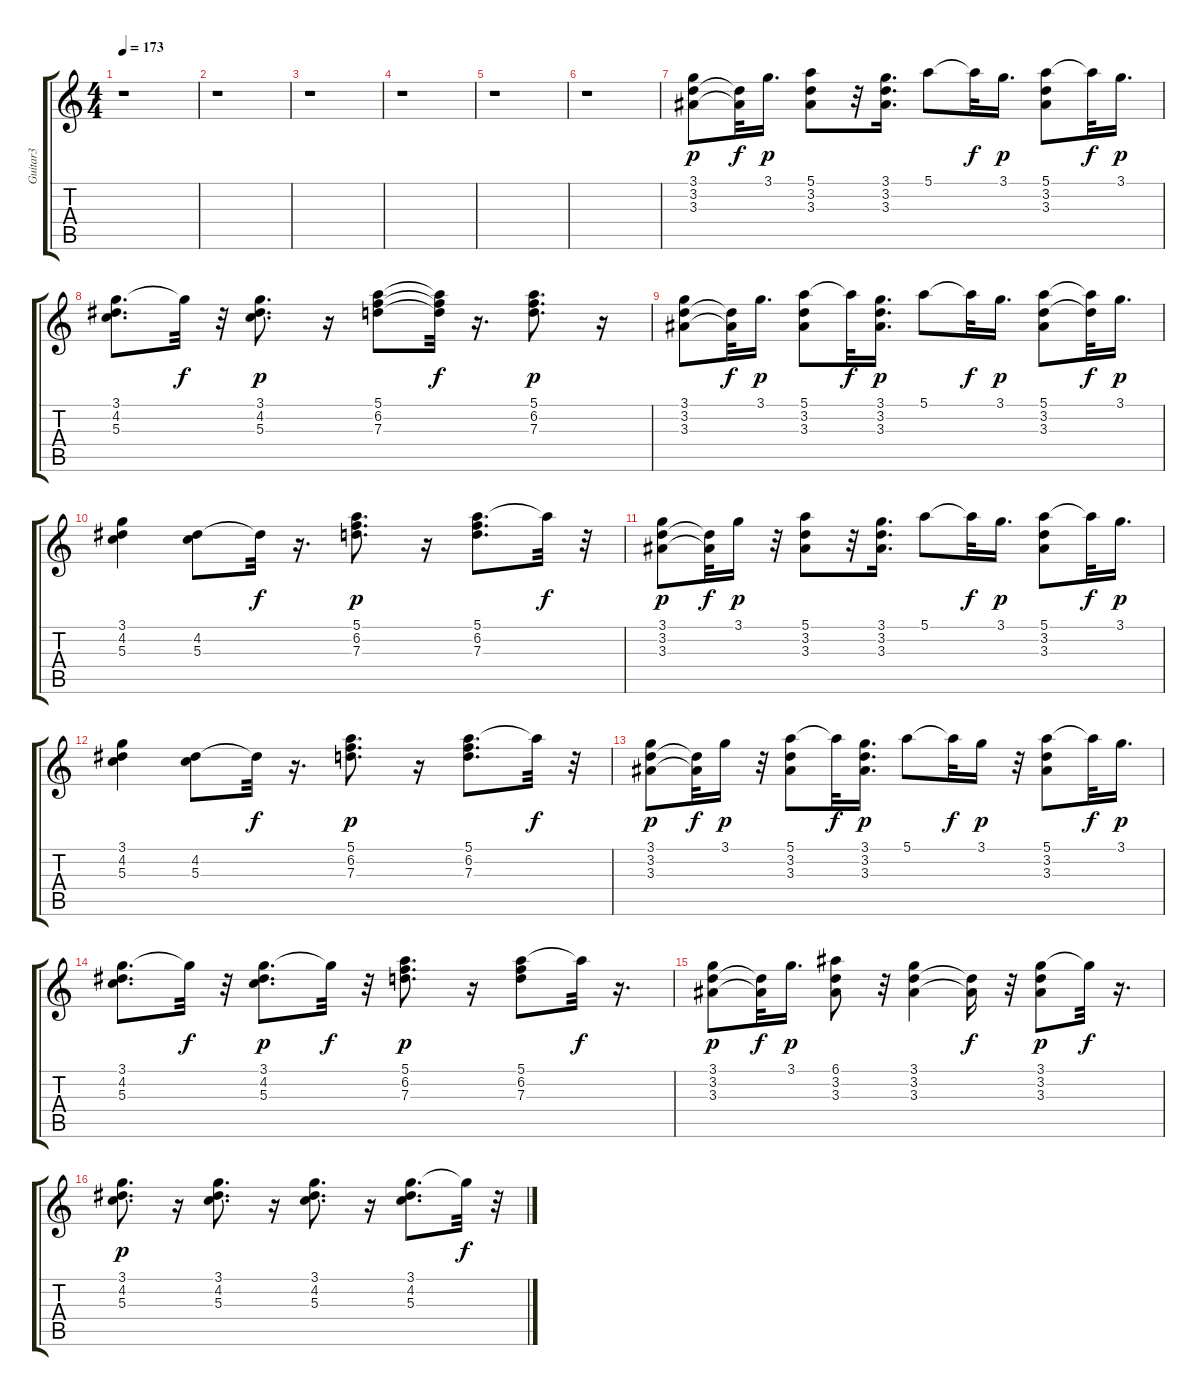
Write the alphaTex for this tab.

\track ("Guitar3" "Guitar3") {instrument electricguitarclean}
\staff {score tabs}
\tuning (E4 B3 G3 D3 A2 E2) {hide}
\ts (4 4)
\tempo 173
\clef g2
\ks c
r.1{dy f} |
r.1 |
r.1 |
r.1 |
r.1 |
r.1 |
(3.1 3.2 3.3).8{dy p} (3.2{t} 3.3{t}).32{dy f} 3.1.16{d dy p} (5.1 3.2 3.3).8 r.32 (3.1 3.2 3.3).16{d} 5.1.8 5.1{t}.32{dy f} 3.1.16{d dy p} (5.1 3.2 3.3).8 5.1{t}.32{dy f} 3.1.16{d dy p} |
(3.1 4.2 5.3).8{d} 3.1{t}.32{dy f} r.32 (3.1 4.2 5.3).8{d dy p} r.16 (5.1 6.2 7.3).8 (5.1{t} 6.2{t} 7.3{t}).32{dy f} r.16{d} (5.1 6.2 7.3).8{d dy p} r.16 |
(3.1 3.2 3.3).8 (3.2{t} 3.3{t}).32{dy f} 3.1.16{d dy p} (5.1 3.2 3.3).8 5.1{t}.32{dy f} (3.1 3.2 3.3).16{d dy p} 5.1.8 5.1{t}.32{dy f} 3.1.16{d dy p} (5.1 3.2 3.3).8 (5.1{t} 3.2{t}).32{dy f} 3.1.16{d dy p} |
(3.1 4.2 5.3).4 (4.2 5.3).8 4.2{t}.32{dy f} r.16{d} (5.1 6.2 7.3).8{d dy p} r.16 (5.1 6.2 7.3).8{d} 5.1{t}.32{dy f} r.32 |
(3.1 3.2 3.3).8{dy p} (3.2{t} 3.3{t}).32{dy f} 3.1.16{dy p} r.32 (5.1 3.2 3.3).8 r.32 (3.1 3.2 3.3).16{d} 5.1.8 5.1{t}.32{dy f} 3.1.16{d dy p} (5.1 3.2 3.3).8 5.1{t}.32{dy f} 3.1.16{d dy p} |
(3.1 4.2 5.3).4 (4.2 5.3).8 4.2{t}.32{dy f} r.16{d} (5.1 6.2 7.3).8{d dy p} r.16 (5.1 6.2 7.3).8{d} 5.1{t}.32{dy f} r.32 |
(3.1 3.2 3.3).8{dy p} (3.2{t} 3.3{t}).32{dy f} 3.1.16{dy p} r.32 (5.1 3.2 3.3).8 5.1{t}.32{dy f} (3.1 3.2 3.3).16{d dy p} 5.1.8 5.1{t}.32{dy f} 3.1.16{dy p} r.32 (5.1 3.2 3.3).8 5.1{t}.32{dy f} 3.1.16{d dy p} |
(3.1 4.2 5.3).8{d} 3.1{t}.32{dy f} r.32 (3.1 4.2 5.3).8{d dy p} 3.1{t}.32{dy f} r.32 (5.1 6.2 7.3).8{d dy p} r.16 (5.1 6.2 7.3).8 5.1{t}.32{dy f} r.16{d} |
(3.1 3.2 3.3).8{dy p} (3.2{t} 3.3{t}).32{dy f} 3.1.16{d dy p} (6.1 3.2 3.3).8 r.32 (3.1 3.2 3.3).4 (3.2{t} 3.3{t}).16{dy f} r.32 (3.1 3.2 3.3).8{dy p} 3.1{t}.32{dy f} r.16{d} |
(3.1 4.2 5.3).8{d dy p} r.16 (3.1 4.2 5.3).8{d} r.16 (3.1 4.2 5.3).8{d} r.16 (3.1 4.2 5.3).8{d} 3.1{t}.32{dy f} r.32
